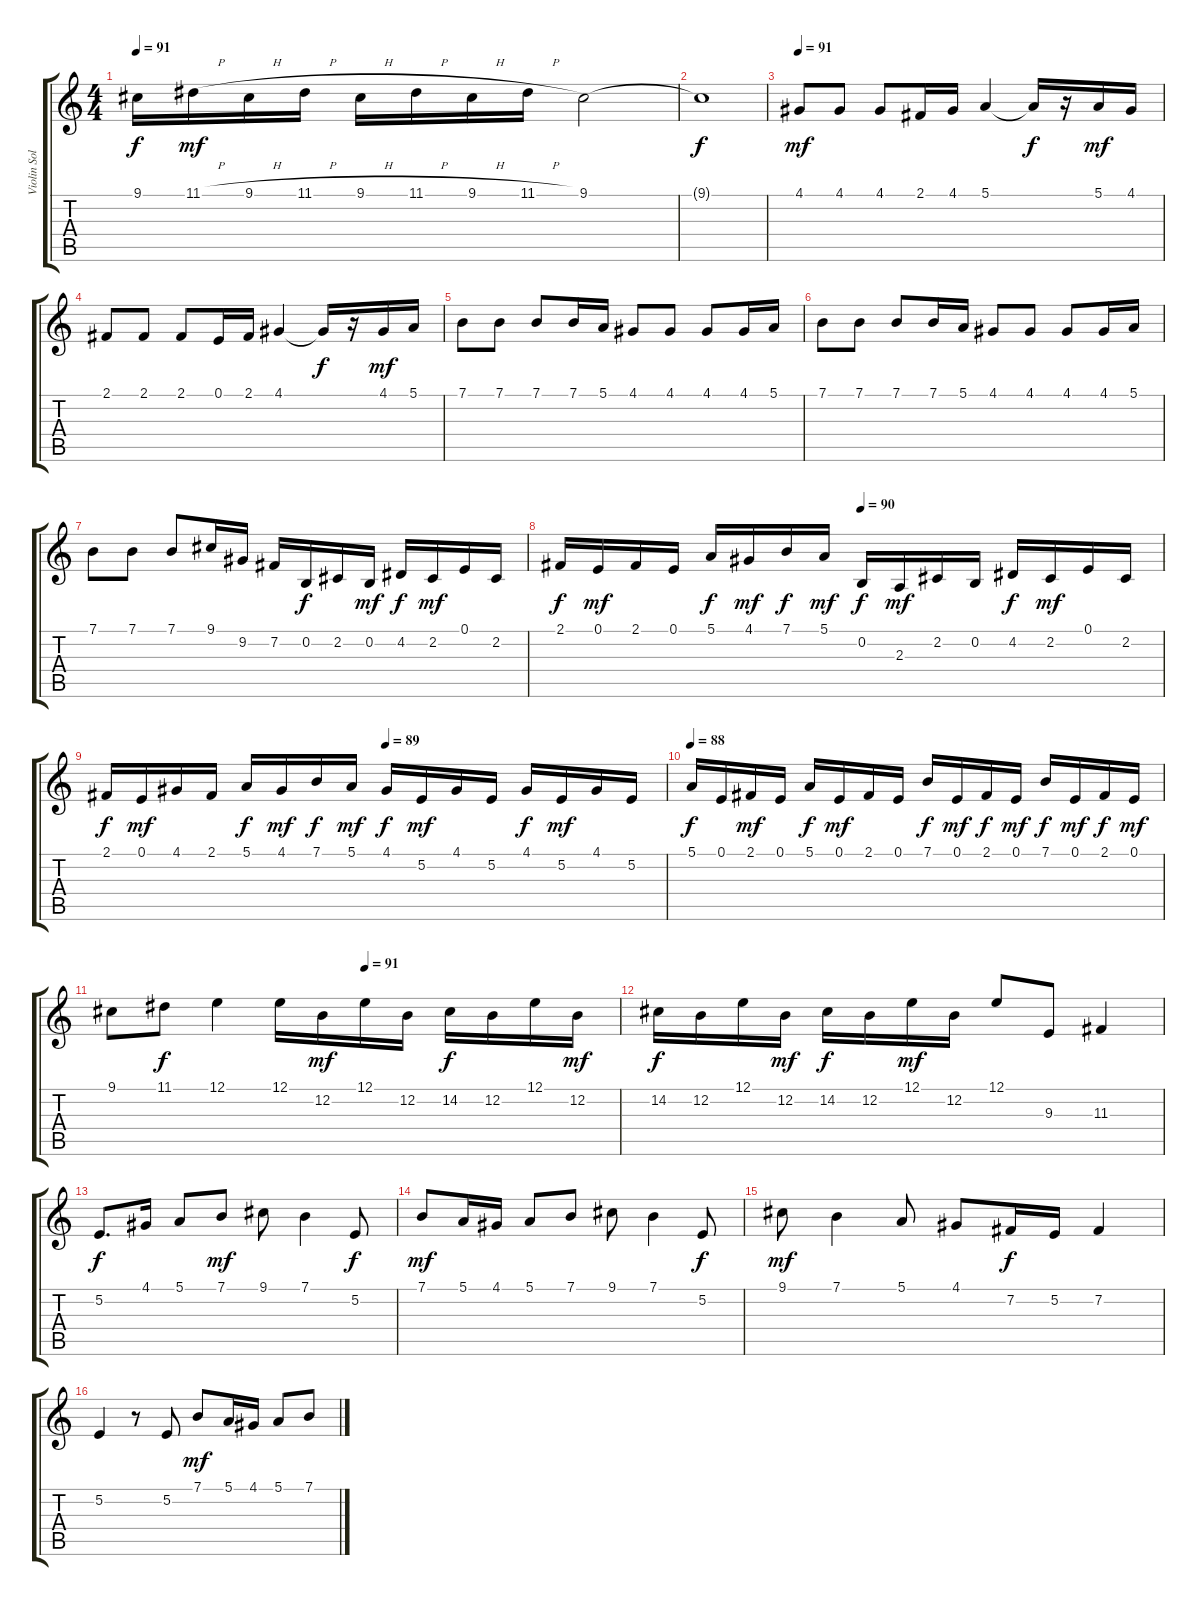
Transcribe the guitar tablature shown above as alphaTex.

\track ("Violin Solo" "Violin Sol") {instrument violin}
\staff {score tabs}
\tuning (E4 B3 G3 D3 A2 E2) {hide}
\ts (4 4)
\tempo 91
\clef g2
\ks c
9.1{t}.16{dy f} 11.1{h}.16{dy mf} 9.1{h}.16 11.1{h}.16 9.1{h}.16 11.1{h}.16 9.1{h}.16 11.1{h}.16 9.1.2 |
9.1{t}.1{dy f} |
\tempo 91
4.1.8{dy mf} 4.1.8 4.1.8 2.1.16 4.1.16 5.1.4 5.1{t}.16{dy f} r.16 5.1.16{dy mf} 4.1.16 |
2.1.8 2.1.8 2.1.8 0.1.16 2.1.16 4.1.4 4.1{t}.16{dy f} r.16 4.1.16{dy mf} 5.1.16 |
7.1.8 7.1.8 7.1.8 7.1.16 5.1.16 4.1.8 4.1.8 4.1.8 4.1.16 5.1.16 |
7.1.8 7.1.8 7.1.8 7.1.16 5.1.16 4.1.8 4.1.8 4.1.8 4.1.16 5.1.16 |
7.1.8 7.1.8 7.1.8 9.1.16 9.2.16 7.2.16 0.2.16{dy f} 2.2.16 0.2.16{dy mf} 4.2.16{dy f} 2.2.16{dy mf} 0.1.16 2.2.16 |
\tempo (90 0.5)
2.1.16{dy f} 0.1.16{dy mf} 2.1.16 0.1.16 5.1.16{dy f} 4.1.16{dy mf} 7.1.16{dy f} 5.1.16{dy mf} 0.2.16{dy f} 2.3.16{dy mf} 2.2.16 0.2.16 4.2.16{dy f} 2.2.16{dy mf} 0.1.16 2.2.16 |
\tempo (89 0.5)
2.1.16{dy f} 0.1.16{dy mf} 4.1.16 2.1.16 5.1.16{dy f} 4.1.16{dy mf} 7.1.16{dy f} 5.1.16{dy mf} 4.1.16{dy f} 5.2.16{dy mf} 4.1.16 5.2.16 4.1.16{dy f} 5.2.16{dy mf} 4.1.16 5.2.16 |
\tempo 88
5.1.16{dy f} 0.1.16 2.1.16{dy mf} 0.1.16 5.1.16{dy f} 0.1.16{dy mf} 2.1.16 0.1.16 7.1.16{dy f} 0.1.16{dy mf} 2.1.16{dy f} 0.1.16{dy mf} 7.1.16{dy f} 0.1.16{dy mf} 2.1.16{dy f} 0.1.16{dy mf} |
\tempo (91 0.5)
9.1.8 11.1.8{dy f} 12.1.4 12.1.16 12.2.16{dy mf} 12.1.16 12.2.16 14.2.16{dy f} 12.2.16 12.1.16 12.2.16{dy mf} |
14.2.16{dy f} 12.2.16 12.1.16 12.2.16{dy mf} 14.2.16{dy f} 12.2.16 12.1.16{dy mf} 12.2.16 12.1.8 9.3.8 11.3.4 |
5.2.8{d dy f} 4.1.16 5.1.8 7.1.8{dy mf} 9.1.8 7.1.4 5.2.8{dy f} |
7.1.8{dy mf} 5.1.16 4.1.16 5.1.8 7.1.8 9.1.8 7.1.4 5.2.8{dy f} |
9.1.8{dy mf} 7.1.4 5.1.8 4.1.8 7.2.16{dy f} 5.2.16 7.2.4 |
5.2.4 r.8 5.2.8 7.1.8{dy mf} 5.1.16 4.1.16 5.1.8 7.1.8
